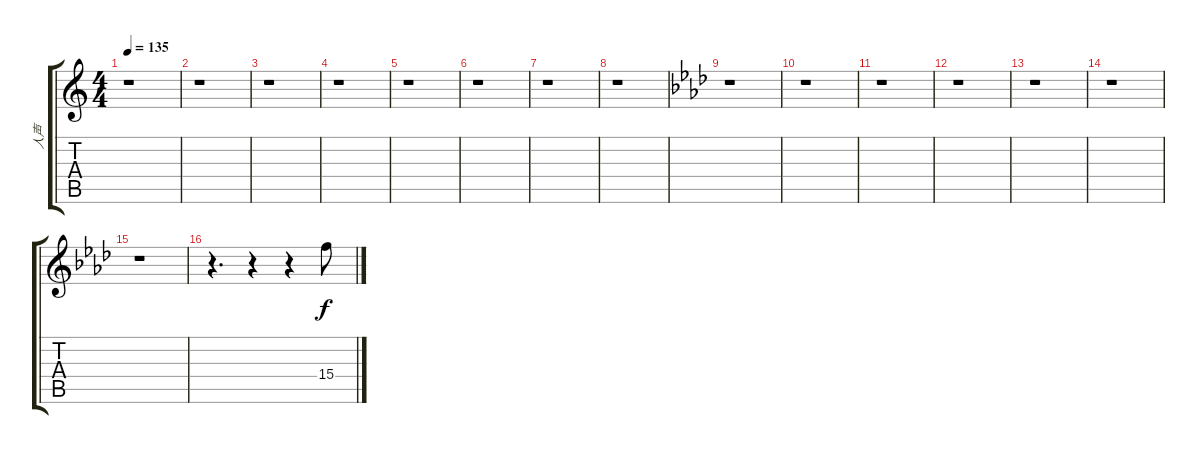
\track ("人声" "人声") {instrument acousticguitarnylon}
\staff {score tabs}
\tuning (E4 B3 G3 D3 A2 E2) {hide}
\ts (4 4)
\tempo 135
\clef g2
\ks c
r.1{dy f} |
r.1 |
r.1 |
r.1 |
r.1 |
r.1 |
r.1 |
r.1 |
\ks ab
r.1 |
r.1 |
r.1 |
r.1 |
r.1 |
r.1 |
r.1 |
r.4{d} r.4 r.4 15.4.8
